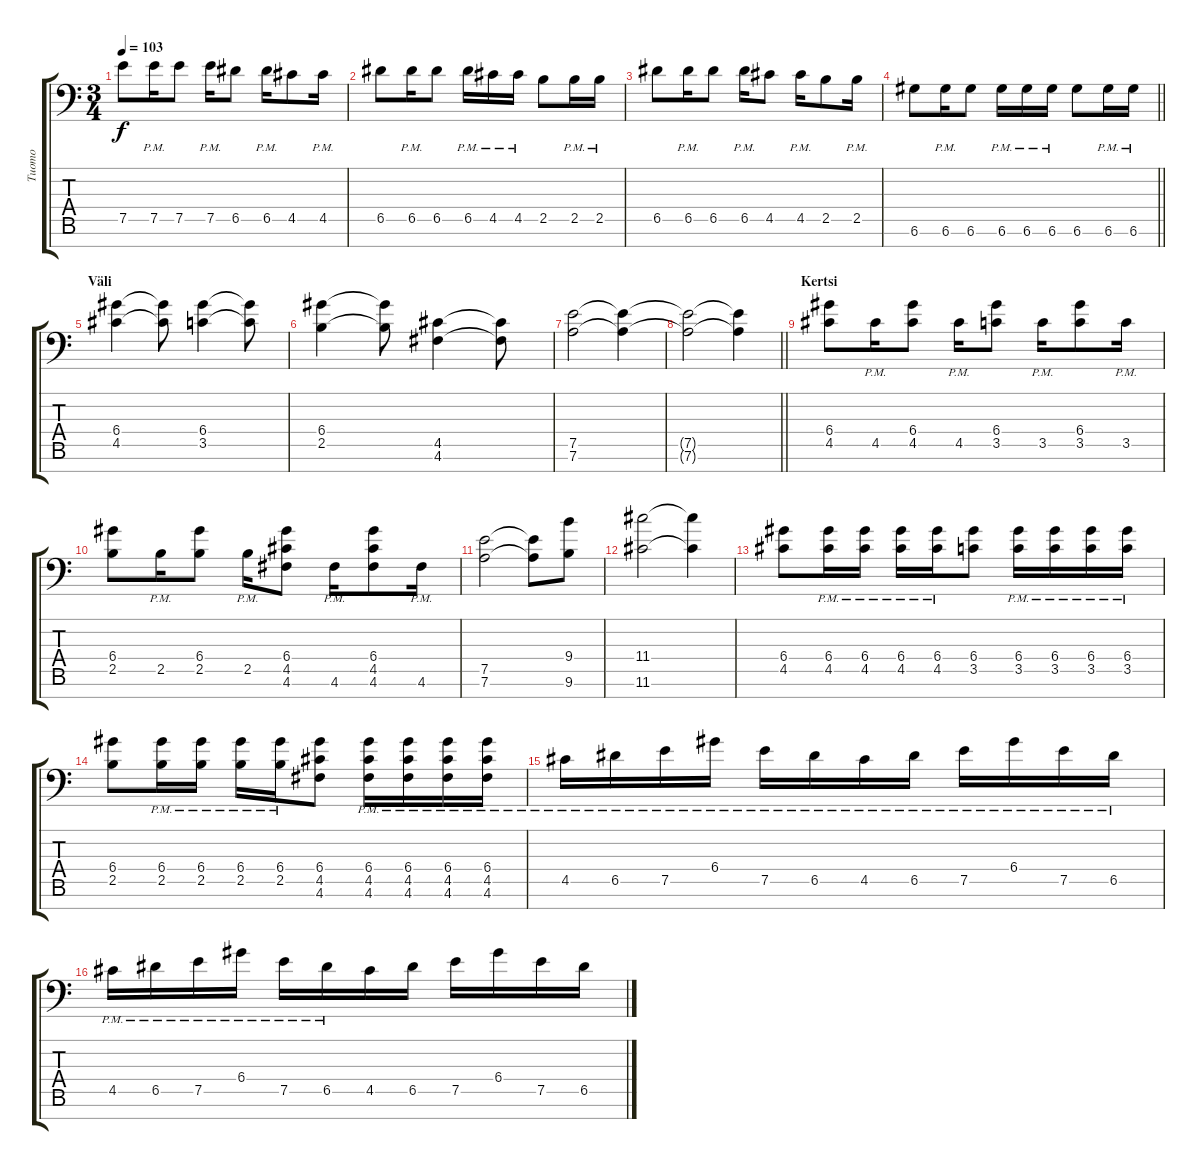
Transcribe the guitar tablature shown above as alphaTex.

\track ("Tuomo" "Tuomo") {instrument distortionguitar}
\staff {score tabs}
\tuning (E4 B3 G3 D3 A2 D2 A1) {hide}
\ts (3 4)
\tempo 103
\clef f4
\ks c
7.5.8{dy f} 7.5{pm}.16 7.5.8 7.5{pm}.16 6.5.8 6.5{pm}.16 4.5.8 4.5{pm}.16 |
6.5.8 6.5{pm}.16 6.5.8 6.5{pm}.16 4.5{pm}.16 4.5{pm}.16 2.5.8 2.5{pm}.16 2.5{pm}.16 |
6.5.8 6.5{pm}.16 6.5.8 6.5{pm}.16 4.5.8 4.5{pm}.16 2.5.8 2.5{pm}.16 |
\barLineRight lightlight
6.6.8 6.6{pm}.16 6.6.8 6.6{pm}.16 6.6{pm}.16 6.6{pm}.16 6.6.8 6.6{pm}.16 6.6{pm}.16 |
\section ("" "Väli")
(6.4 4.5).4 (6.4{t} 4.5{t}).8 (6.4 3.5).4 (6.4{t} 3.5{t}).8 |
(6.4 2.5).4 (6.4{t} 2.5{t}).8 (4.5 4.6).4 (4.5{t} 4.6{t}).8 |
(7.5 7.6).2 (7.5{t} 7.6{t}).4 |
\barLineRight lightlight
(7.5{t} 7.6{t}).2 (7.5{t} 7.6{t}).4 |
\section ("" "Kertsi")
(6.4 4.5).8 4.5{pm}.16 (6.4 4.5).8 4.5{pm}.16 (6.4 3.5).8 3.5{pm}.16 (6.4 3.5).8 3.5{pm}.16 |
(6.4 2.5).8 2.5{pm}.16 (6.4 2.5).8 2.5{pm}.16 (6.4 4.5 4.6).8 4.6{pm}.16 (6.4 4.5 4.6).8 4.6{pm}.16 |
(7.5 7.6).2 (7.5{t} 7.6{t}).8 (9.4 9.6).8 |
(11.4 11.6).2 (11.4{t} 11.6{t}).4 |
(6.4 4.5).8 (6.4{pm} 4.5{pm}).16 (6.4{pm} 4.5{pm}).16 (6.4{pm} 4.5{pm}).16 (6.4{pm} 4.5{pm}).16 (6.4 3.5).8 (6.4{pm} 3.5{pm}).16 (6.4{pm} 3.5{pm}).16 (6.4{pm} 3.5{pm}).16 (6.4{pm} 3.5{pm}).16 |
(6.4 2.5).8 (6.4{pm} 2.5{pm}).16 (6.4{pm} 2.5{pm}).16 (6.4{pm} 2.5{pm}).16 (6.4{pm} 2.5{pm}).16 (6.4 4.5 4.6).8 (6.4{pm} 4.5{pm} 4.6{pm}).16 (6.4{pm} 4.5{pm} 4.6{pm}).16 (6.4{pm} 4.5{pm} 4.6{pm}).16 (6.4{pm} 4.5{pm} 4.6{pm}).16 |
4.5{pm}.16 6.5{pm}.16 7.5{pm}.16 6.4{pm}.16 7.5{pm}.16 6.5{pm}.16 4.5{pm}.16 6.5{pm}.16 7.5{pm}.16 6.4{pm}.16 7.5{pm}.16 6.5{pm}.16 |
4.5{pm}.16 6.5{pm}.16 7.5{pm}.16 6.4{pm}.16 7.5{pm}.16 6.5{pm}.16 4.5.16 6.5.16 7.5.16 6.4.16 7.5.16 6.5.16
